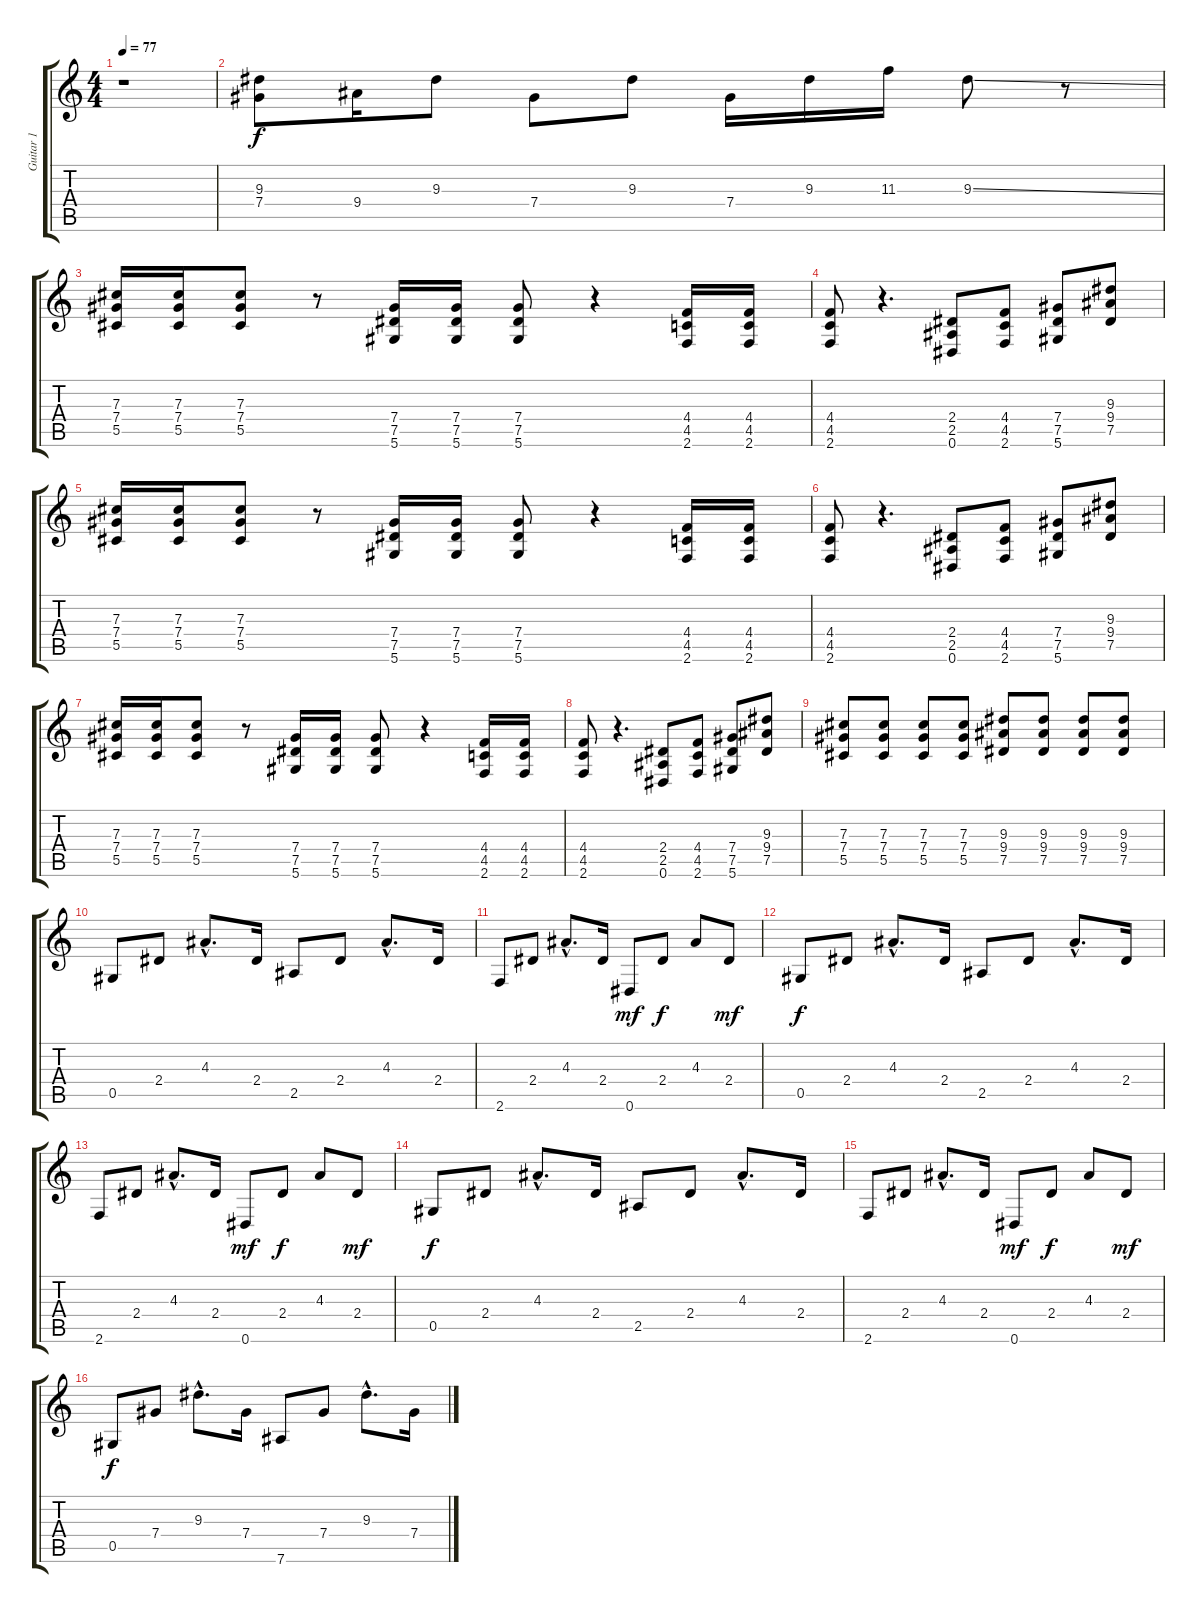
\track ("Guitar 1" "Guitar 1") {instrument distortionguitar}
\staff {score tabs}
\tuning (Eb4 Bb3 Gb3 Db3 Ab2 Eb2) {hide}
\ts (4 4)
\tempo 77
\clef g2
\ks c
r.1{dy fff} |
(9.3 7.4).8{dy f} 9.4.16 9.3.8 7.4.8 9.3.8 7.4.16 9.3.16 11.3.16 9.3{ss}.8 r.8 |
(7.3 7.4 5.5).16 (7.3 7.4 5.5).16 (7.3 7.4 5.5).8 r.8 (7.4 7.5 5.6).16 (7.4 7.5 5.6).16 (7.4 7.5 5.6).8 r.4 (4.4 4.5 2.6).16 (4.4 4.5 2.6).16 |
(4.4 4.5 2.6).8 r.4{d} (2.4 2.5 0.6).8 (4.4 4.5 2.6).8 (7.4 7.5 5.6).8 (9.3 9.4 7.5).8 |
(7.3 7.4 5.5).16 (7.3 7.4 5.5).16 (7.3 7.4 5.5).8 r.8 (7.4 7.5 5.6).16 (7.4 7.5 5.6).16 (7.4 7.5 5.6).8 r.4 (4.4 4.5 2.6).16 (4.4 4.5 2.6).16 |
(4.4 4.5 2.6).8 r.4{d} (2.4 2.5 0.6).8 (4.4 4.5 2.6).8 (7.4 7.5 5.6).8 (9.3 9.4 7.5).8 |
(7.3 7.4 5.5).16 (7.3 7.4 5.5).16 (7.3 7.4 5.5).8 r.8 (7.4 7.5 5.6).16 (7.4 7.5 5.6).16 (7.4 7.5 5.6).8 r.4 (4.4 4.5 2.6).16 (4.4 4.5 2.6).16 |
(4.4 4.5 2.6).8 r.4{d} (2.4 2.5 0.6).8 (4.4 4.5 2.6).8 (7.4 7.5 5.6).8 (9.3 9.4 7.5).8 |
(7.3 7.4 5.5).8 (7.3 7.4 5.5).8 (7.3 7.4 5.5).8 (7.3 7.4 5.5).8 (9.3 9.4 7.5).8 (9.3 9.4 7.5).8 (9.3 9.4 7.5).8 (9.3 9.4 7.5).8 |
0.5.8{volume 14} 2.4.8 4.3{hac}.8{d} 2.4.16 2.5.8 2.4.8 4.3{hac}.8{d} 2.4.16 |
2.6.8 2.4.8 4.3{hac}.8{d} 2.4.16 0.6.8{dy mf} 2.4.8{dy f} 4.3.8 2.4.8{dy mf} |
0.5.8{dy f} 2.4.8 4.3{hac}.8{d} 2.4.16 2.5.8 2.4.8 4.3{hac}.8{d} 2.4.16 |
2.6.8 2.4.8 4.3{hac}.8{d} 2.4.16 0.6.8{dy mf} 2.4.8{dy f} 4.3.8 2.4.8{dy mf} |
0.5.8{dy f} 2.4.8 4.3{hac}.8{d} 2.4.16 2.5.8 2.4.8 4.3{hac}.8{d} 2.4.16 |
2.6.8 2.4.8 4.3{hac}.8{d} 2.4.16 0.6.8{dy mf} 2.4.8{dy f} 4.3.8 2.4.8{dy mf} |
0.5.8{dy f volume 16 instrument distortionguitar} 7.4.8 9.3{hac}.8{d} 7.4.16 7.6.8 7.4.8 9.3{hac}.8{d} 7.4.16
